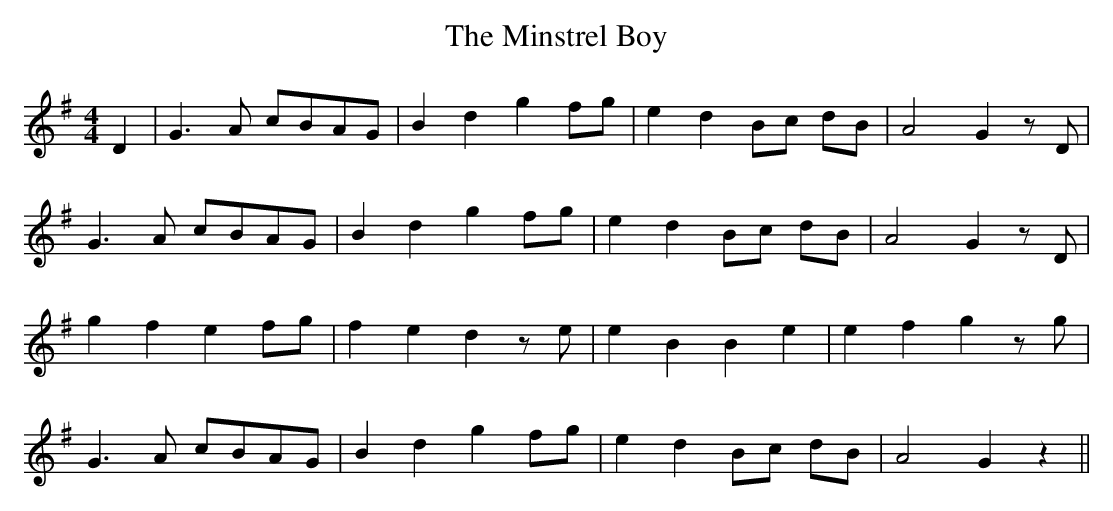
X:1
T:The Minstrel Boy
L:1/8
M:4/4
K:G major
D2|G3 A cBAG|B2d2 g2fg|e2d2 Bc dB|A4 G2 z D|
G3 A cBAG|B2d2 g2fg|e2d2 Bc dB|A4 G2 z D|
g2f2 e2fg|f2e2 d2ze|e2 B2 B2 e2|e2f2 g2z g|
G3 A cBAG|B2d2 g2fg|e2d2 Bc dB|A4 G2 z2||
